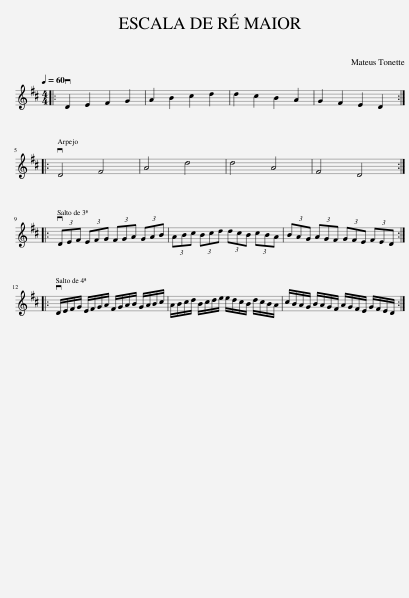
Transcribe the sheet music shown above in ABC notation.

X:1
L:1/8
Q:1/4=60
M:4/4
I:linebreak $
K:D
V:1 treble
V:1
|: vD2 E2 F2 G2 | A2 B2 c2 d2 | d2 c2 B2 A2 | G2 F2 E2 D2 ::$ vD4 F4 | %5
 A4 d4 | d4 A4 | F4 D4 ::$ (3vDEF (3EFG (3FGA (3GAB | (3ABc (3Bcd (3dcB (3cBA | %10
 (3BAG (3AGF (3GFE (3FED ::$ vD/E/F/G/ E/F/G/A/ F/G/A/B/ G/A/B/c/ | A/B/c/d/ B/c/d/e/ e/d/c/B/ d/c/B/A/ | c/B/A/G/ B/A/G/F/ A/G/F/E/ G/F/E/D/ :| %14
